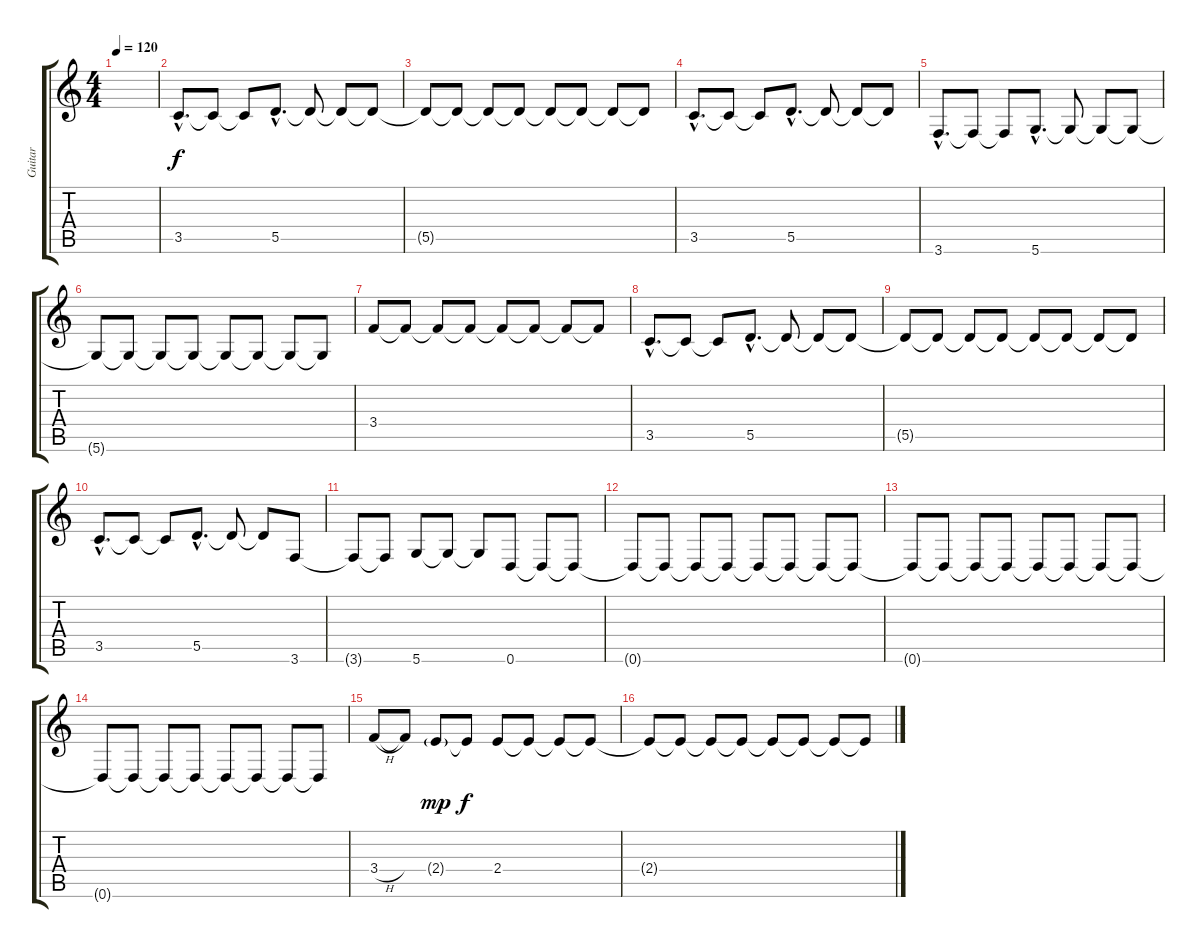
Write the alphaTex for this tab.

\track ("Guitar" "Guitar") {instrument acousticguitarsteel}
\staff {score tabs}
\tuning (E4 B3 G3 D3 A2 D2) {hide}
\ts (4 4)
\tempo 120
\clef g2
\ks c
|
3.5{hac}.8{d} 3.5{t}.8 3.5{t}.8 5.5{hac}.8{d} 5.5{t}.8 5.5{t}.8 5.5{t}.8 |
5.5{t}.8 5.5{t}.8 5.5{t}.8 5.5{t}.8 5.5{t}.8 5.5{t}.8 5.5{t}.8 5.5{t}.8 |
3.5{hac}.8{d} 3.5{t}.8 3.5{t}.8 5.5{hac}.8{d} 5.5{t}.8 5.5{t}.8 5.5{t}.8 |
3.6{hac}.8{d} 3.6{t}.8 3.6{t}.8 5.6{hac}.8{d} 5.6{t}.8 5.6{t}.8 5.6{t}.8 |
5.6{t}.8 5.6{t}.8 5.6{t}.8 5.6{t}.8 5.6{t}.8 5.6{t}.8 5.6{t}.8 5.6{t}.8 |
3.4.8 3.4{t}.8 3.4{t}.8 3.4{t}.8 3.4{t}.8 3.4{t}.8 3.4{t}.8 3.4{t}.8 |
3.5{hac}.8{d} 3.5{t}.8 3.5{t}.8 5.5{hac}.8{d} 5.5{t}.8 5.5{t}.8 5.5{t}.8 |
5.5{t}.8 5.5{t}.8 5.5{t}.8 5.5{t}.8 5.5{t}.8 5.5{t}.8 5.5{t}.8 5.5{t}.8 |
3.5{hac}.8{d} 3.5{t}.8 3.5{t}.8 5.5{hac}.8{d} 5.5{t}.8 5.5{t}.8 3.6.8 |
3.6{t}.8 3.6{t}.8 5.6.8 5.6{t}.8 5.6{t}.8 0.6.8 0.6{t}.8 0.6{t}.8 |
0.6{t}.8 0.6{t}.8 0.6{t}.8 0.6{t}.8 0.6{t}.8 0.6{t}.8 0.6{t}.8 0.6{t}.8 |
0.6{t}.8 0.6{t}.8 0.6{t}.8 0.6{t}.8 0.6{t}.8 0.6{t}.8 0.6{t}.8 0.6{t}.8 |
0.6{t}.8 0.6{t}.8 0.6{t}.8 0.6{t}.8 0.6{t}.8 0.6{t}.8 0.6{t}.8 0.6{t}.8 |
3.4{h}.8{instrument electricguitarclean} 3.4{t}.8 2.4{g}.8{dy mp} 2.4{t}.8{dy f} 2.4.8 2.4{t}.8 2.4{t}.8 2.4{t}.8 |
2.4{t}.8 2.4{t}.8 2.4{t}.8 2.4{t}.8 2.4{t}.8 2.4{t}.8 2.4{t}.8 2.4{t}.8
